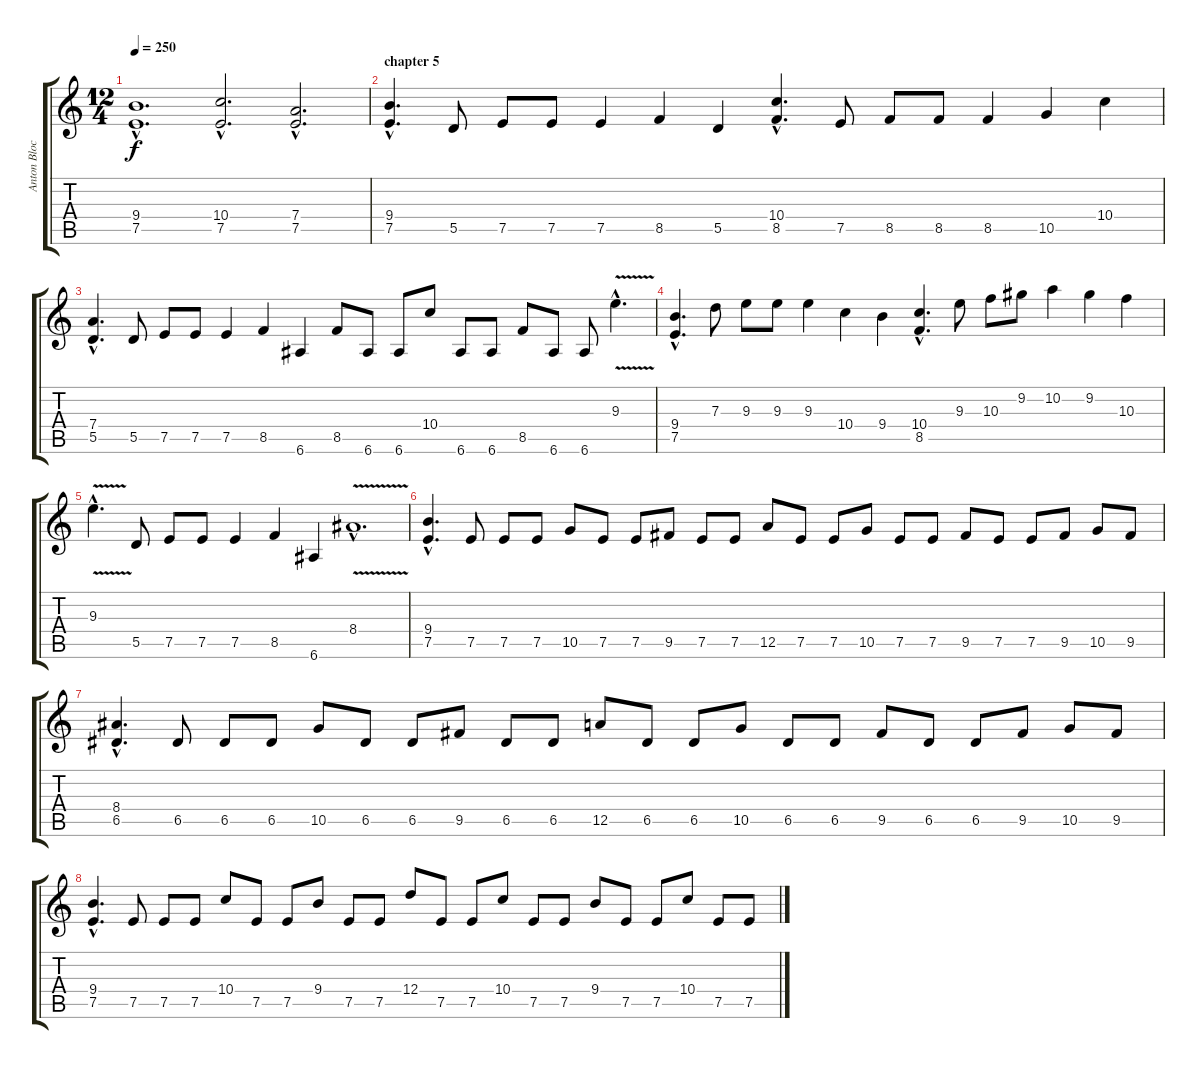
\track ("Anton Blochin guitar" "Anton Bloc") {instrument overdrivenguitar}
\staff {score tabs}
\tuning (E4 B3 G3 D3 A2 E2) {hide}
\ts (12 4)
\tempo 250
\clef g2
\ks c
(9.4{hac} 7.5{hac}).1{d dy f} (10.4{hac} 7.5{hac}).2{d} (7.4{hac} 7.5{hac}).2{d} |
\section ("" "chapter 5")
(9.4{hac} 7.5{hac}).4{d} 5.5.8 7.5.8 7.5.8 7.5.4 8.5.4 5.5.4 (10.4{hac} 8.5{hac}).4{d} 7.5.8 8.5.8 8.5.8 8.5.4 10.5.4 10.4.4 |
(7.4{hac} 5.5{hac}).4{d} 5.5.8 7.5.8 7.5.8 7.5.4 8.5.4 6.6.4 8.5.8 6.6.8 6.6.8 10.4.8 6.6.8 6.6.8 8.5.8 6.6.8 6.6.8 9.3{v hac}.4{d} |
(9.4{hac} 7.5{hac}).4{d} 7.3.8 9.3.8 9.3.8 9.3.4 10.4.4 9.4.4 (10.4{hac} 8.5{hac}).4{d} 9.3.8 10.3.8 9.2.8 10.2.4 9.2.4 10.3.4 |
9.3{v hac}.4{d} 5.5.8 7.5.8 7.5.8 7.5.4 8.5.4 6.6.4 8.4{v hac}.1{d} |
(9.4{hac} 7.5{hac}).4{d} 7.5.8 7.5.8 7.5.8 10.5.8 7.5.8 7.5.8 9.5.8 7.5.8 7.5.8 12.5.8 7.5.8 7.5.8 10.5.8 7.5.8 7.5.8 9.5.8 7.5.8 7.5.8 9.5.8 10.5.8 9.5.8 |
(8.4{hac} 6.5{hac}).4{d} 6.5.8 6.5.8 6.5.8 10.5.8 6.5.8 6.5.8 9.5.8 6.5.8 6.5.8 12.5.8 6.5.8 6.5.8 10.5.8 6.5.8 6.5.8 9.5.8 6.5.8 6.5.8 9.5.8 10.5.8 9.5.8 |
(9.4{hac} 7.5{hac}).4{d} 7.5.8 7.5.8 7.5.8 10.4.8 7.5.8 7.5.8 9.4.8 7.5.8 7.5.8 12.4.8 7.5.8 7.5.8 10.4.8 7.5.8 7.5.8 9.4.8 7.5.8 7.5.8 10.4.8 7.5.8 7.5.8
